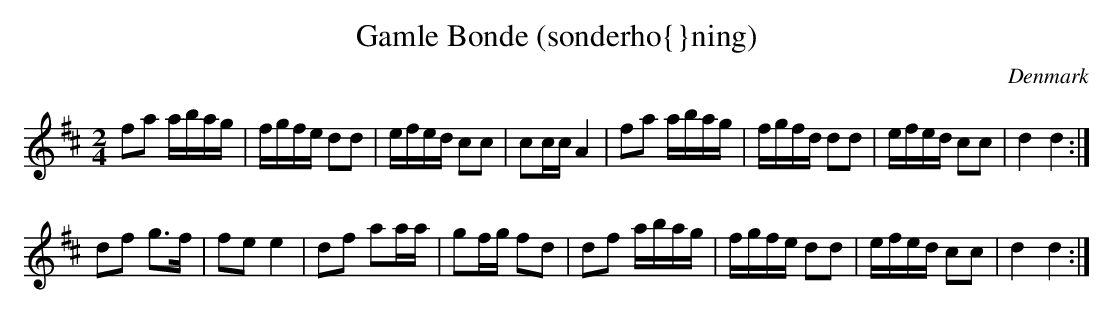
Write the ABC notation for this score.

X:1
T:Gamle Bonde (sonderh\o{}ning)
O:Denmark
M:2/4
K:D
f2a2 abag | fgfe d2d2 | efed c2c2 | c2cc A4 |\
f2a2 abag | fgfd d2d2 | efed c2c2 | d4 d4 :|
d2f2 g3f | f2e2 e4 | d2f2 a2aa | g2fg f2d2 |\
d2f2 abag | fgfe d2d2 | efed c2c2 | d4 d4 :|
